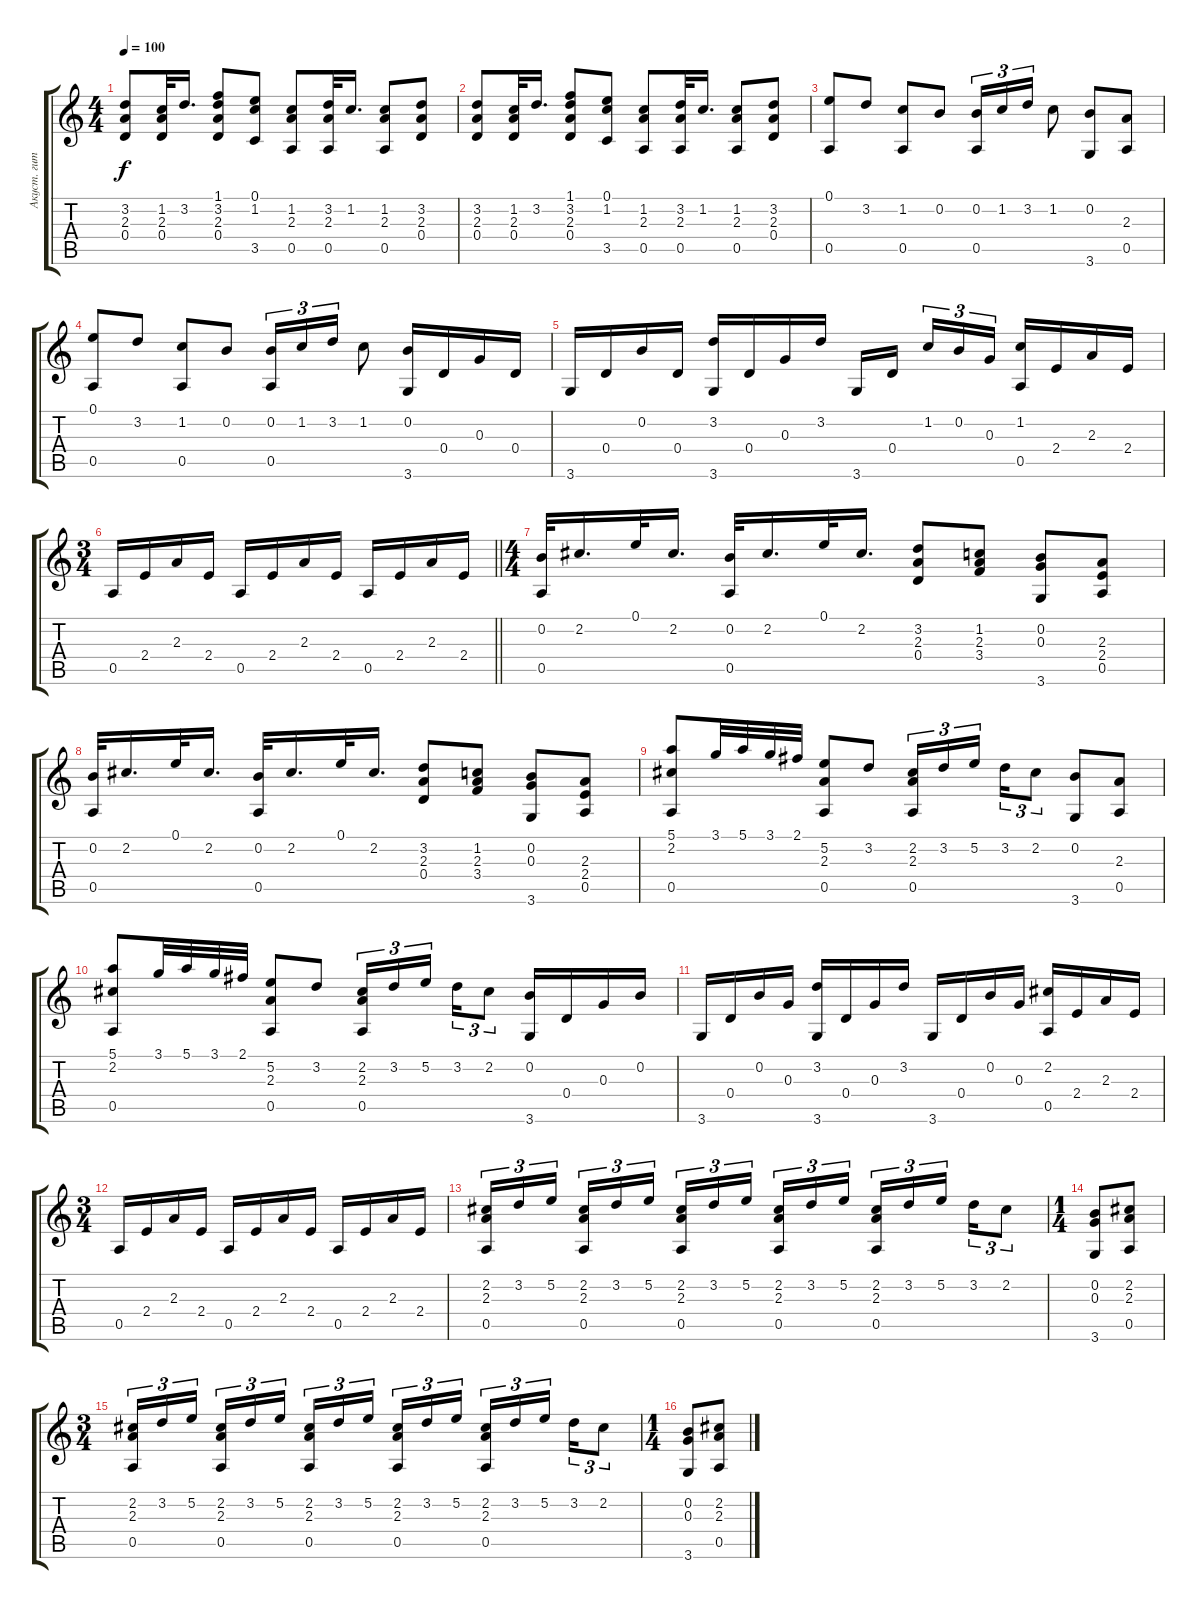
\track ("Акуст. гит." "Акуст. гит") {instrument acousticguitarsteel}
\staff {score tabs}
\tuning (E4 B3 G3 D3 A2 E2) {hide}
\ts (4 4)
\tempo 100
\clef g2
\ks c
(3.2 2.3 0.4).8{dy f} (1.2 2.3 0.4).32 3.2.16{d} (1.1 3.2 2.3 0.4).8 (0.1 1.2 3.5).8 (1.2 2.3 0.5).8 (3.2 2.3 0.5).32 1.2.16{d} (1.2 2.3 0.5).8 (3.2 2.3 0.4).8 |
(3.2 2.3 0.4).8 (1.2 2.3 0.4).32 3.2.16{d} (1.1 3.2 2.3 0.4).8 (0.1 1.2 3.5).8 (1.2 2.3 0.5).8 (3.2 2.3 0.5).32 1.2.16{d} (1.2 2.3 0.5).8 (3.2 2.3 0.4).8 |
(0.1 0.5).8 3.2.8 (1.2 0.5).8 0.2.8 (0.2 0.5).16{tu (3 2)} 1.2.16{tu (3 2)} 3.2.16{tu (3 2)} 1.2.8 (0.2 3.6).8 (2.3 0.5).8 |
(0.1 0.5).8 3.2.8 (1.2 0.5).8 0.2.8 (0.2 0.5).16{tu (3 2)} 1.2.16{tu (3 2)} 3.2.16{tu (3 2)} 1.2.8 (0.2 3.6).16 0.4.16 0.3.16 0.4.16 |
3.6.16 0.4.16 0.2.16 0.4.16 (3.2 3.6).16 0.4.16 0.3.16 3.2.16 3.6.16 0.4.16{beam splitsecondary} 1.2.16{tu (3 2)} 0.2.16{tu (3 2)} 0.3.16{tu (3 2)} (1.2 0.5).16 2.4.16 2.3.16 2.4.16 |
\ts (3 4)
\barLineRight lightlight
0.5.16 2.4.16 2.3.16 2.4.16 0.5.16 2.4.16 2.3.16 2.4.16 0.5.16 2.4.16 2.3.16 2.4.16 |
\ts (4 4)
(0.2 0.5).32 2.2.16{d} 0.1.32 2.2.16{d} (0.2 0.5).32 2.2.16{d} 0.1.32 2.2.16{d} (3.2 2.3 0.4).8 (1.2 2.3 3.4).8 (0.2 0.3 3.6).8 (2.3 2.4 0.5).8 |
(0.2 0.5).32 2.2.16{d} 0.1.32 2.2.16{d} (0.2 0.5).32 2.2.16{d} 0.1.32 2.2.16{d} (3.2 2.3 0.4).8 (1.2 2.3 3.4).8 (0.2 0.3 3.6).8 (2.3 2.4 0.5).8 |
(5.1 2.2 0.5).8 3.1.32 5.1.32 3.1.32 2.1.32 (5.2 2.3 0.5).8 3.2.8 (2.2 2.3 0.5).16{tu (3 2)} 3.2.16{tu (3 2)} 5.2.16{tu (3 2) beam splitsecondary} 3.2.16{tu (3 2)} 2.2.8{tu (3 2)} (0.2 3.6).8 (2.3 0.5).8 |
(5.1 2.2 0.5).8 3.1.32 5.1.32 3.1.32 2.1.32 (5.2 2.3 0.5).8 3.2.8 (2.2 2.3 0.5).16{tu (3 2)} 3.2.16{tu (3 2)} 5.2.16{tu (3 2) beam splitsecondary} 3.2.16{tu (3 2)} 2.2.8{tu (3 2)} (0.2 3.6).16 0.4.16 0.3.16 0.2.16 |
3.6.16 0.4.16 0.2.16 0.3.16 (3.2 3.6).16 0.4.16 0.3.16 3.2.16 3.6.16 0.4.16 0.2.16 0.3.16 (2.2 0.5).16 2.4.16 2.3.16 2.4.16 |
\ts (3 4)
0.5.16 2.4.16 2.3.16 2.4.16 0.5.16 2.4.16 2.3.16 2.4.16 0.5.16 2.4.16 2.3.16 2.4.16 |
(2.2 2.3 0.5).16{tu (3 2)} 3.2.16{tu (3 2)} 5.2.16{tu (3 2) beam splitsecondary} (2.2 2.3 0.5).16{tu (3 2)} 3.2.16{tu (3 2)} 5.2.16{tu (3 2)} (2.2 2.3 0.5).16{tu (3 2)} 3.2.16{tu (3 2)} 5.2.16{tu (3 2) beam splitsecondary} (2.2 2.3 0.5).16{tu (3 2)} 3.2.16{tu (3 2)} 5.2.16{tu (3 2)} (2.2 2.3 0.5).16{tu (3 2)} 3.2.16{tu (3 2)} 5.2.16{tu (3 2) beam splitsecondary} 3.2.16{tu (3 2)} 2.2.8{tu (3 2)} |
\ts (1 4)
(0.2 0.3 3.6).8 (2.2 2.3 0.5).8 |
\ts (3 4)
(2.2 2.3 0.5).16{tu (3 2)} 3.2.16{tu (3 2)} 5.2.16{tu (3 2) beam splitsecondary} (2.2 2.3 0.5).16{tu (3 2)} 3.2.16{tu (3 2)} 5.2.16{tu (3 2)} (2.2 2.3 0.5).16{tu (3 2)} 3.2.16{tu (3 2)} 5.2.16{tu (3 2) beam splitsecondary} (2.2 2.3 0.5).16{tu (3 2)} 3.2.16{tu (3 2)} 5.2.16{tu (3 2)} (2.2 2.3 0.5).16{tu (3 2)} 3.2.16{tu (3 2)} 5.2.16{tu (3 2) beam splitsecondary} 3.2.16{tu (3 2)} 2.2.8{tu (3 2)} |
\ts (1 4)
(0.2 0.3 3.6).8 (2.2 2.3 0.5).8
